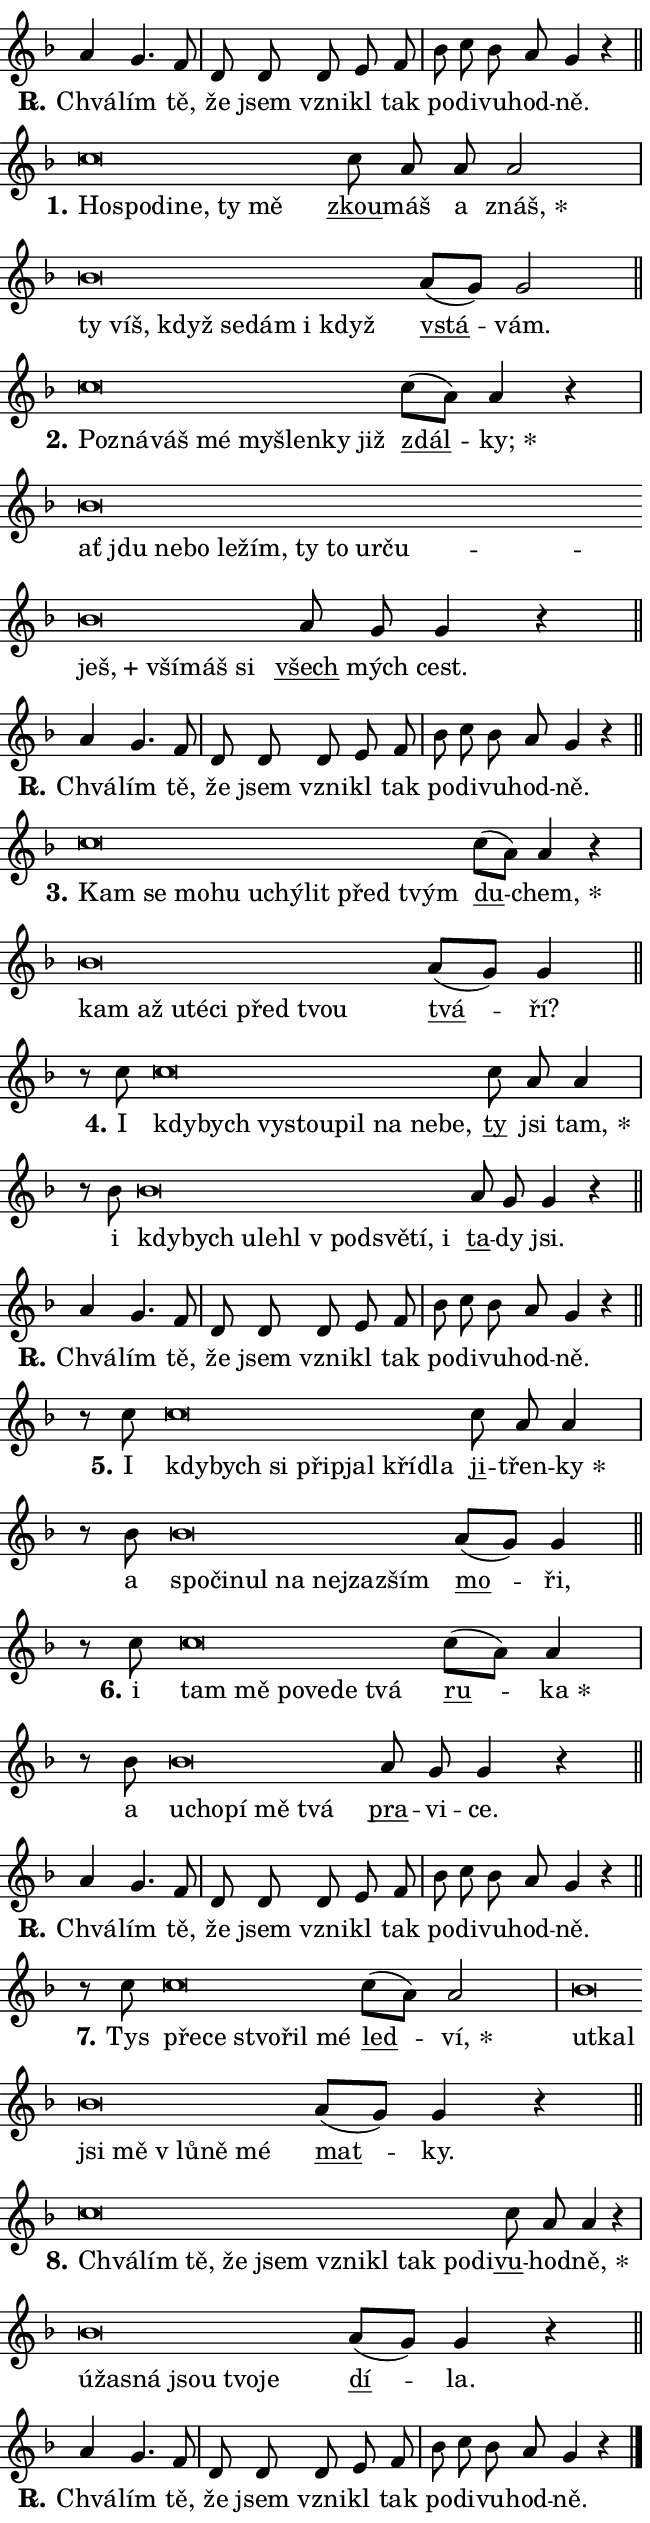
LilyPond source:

\version "2.24.0"
\header { tagline = "" }
\paper {
  indent = 0\cm
  top-margin = 0\cm
  right-margin = 0.13\cm % to fit lyric hyphens
  bottom-margin = 0\cm
  left-margin = 0\cm
  paper-width = 11\cm
  page-breaking = #ly:one-page-breaking
  system-system-spacing.basic-distance = #11
  score-system-spacing.basic-distance = #11
  ragged-last = ##f
}


%% Author: Thomas Morley
%% https://lists.gnu.org/archive/html/lilypond-user/2020-05/msg00002.html
#(define (line-position grob)
"Returns position of @var[grob} in current system:
   @code{'start}, if at first time-step
   @code{'end}, if at last time-step
   @code{'middle} otherwise
"
  (let* ((col (ly:item-get-column grob))
         (ln (ly:grob-object col 'left-neighbor))
         (rn (ly:grob-object col 'right-neighbor))
         (col-to-check-left (if (ly:grob? ln) ln col))
         (col-to-check-right (if (ly:grob? rn) rn col))
         (break-dir-left
           (and
             (ly:grob-property col-to-check-left 'non-musical #f)
             (ly:item-break-dir col-to-check-left)))
         (break-dir-right
           (and
             (ly:grob-property col-to-check-right 'non-musical #f)
             (ly:item-break-dir col-to-check-right))))
        (cond ((eqv? 1 break-dir-left) 'start)
              ((eqv? -1 break-dir-right) 'end)
              (else 'middle))))

#(define (tranparent-at-line-position vctor)
  (lambda (grob)
  "Relying on @code{line-position} select the relevant enry from @var{vctor}.
Used to determine transparency,"
    (case (line-position grob)
      ((end) (not (vector-ref vctor 0)))
      ((middle) (not (vector-ref vctor 1)))
      ((start) (not (vector-ref vctor 2))))))

noteHeadBreakVisibility =
#(define-music-function (break-visibility)(vector?)
"Makes @code{NoteHead}s transparent relying on @var{break-visibility}"
#{
  \override NoteHead.transparent =
    #(tranparent-at-line-position break-visibility)
#})

#(define delete-ledgers-for-transparent-note-heads
  (lambda (grob)
    "Reads whether a @code{NoteHead} is transparent.
If so this @code{NoteHead} is removed from @code{'note-heads} from
@var{grob}, which is supposed to be @code{LedgerLineSpanner}.
As a result ledgers are not printed for this @code{NoteHead}"
    (let* ((nhds-array (ly:grob-object grob 'note-heads))
           (nhds-list
             (if (ly:grob-array? nhds-array)
                 (ly:grob-array->list nhds-array)
                 '()))
           ;; Relies on the transparent-property being done before
           ;; Staff.LedgerLineSpanner.after-line-breaking is executed.
           ;; This is fragile ...
           (to-keep
             (remove
               (lambda (nhd)
                 (ly:grob-property nhd 'transparent #f))
               nhds-list)))
      ;; TODO find a better method to iterate over grob-arrays, similiar
      ;; to filter/remove etc for lists
      ;; For now rebuilt from scratch
      (set! (ly:grob-object grob 'note-heads)  '())
      (for-each
        (lambda (nhd)
          (ly:pointer-group-interface::add-grob grob 'note-heads nhd))
        to-keep))))

squashNotes = {
  \override NoteHead.X-extent = #'(-0.2 . 0.2)
  \override NoteHead.Y-extent = #'(-0.75 . 0)
  \override NoteHead.stencil =
    #(lambda (grob)
       (let ((pos (ly:grob-property grob 'staff-position)))
         (begin
           (if (< pos -7) (display "ERROR: Lower brevis then expected\n") (display ""))
           (if (<= pos -6) ly:text-interface::print ly:note-head::print))))
}
unSquashNotes = {
  \revert NoteHead.X-extent
  \revert NoteHead.Y-extent
  \revert NoteHead.stencil
}

hideNotes = \noteHeadBreakVisibility #begin-of-line-visible
unHideNotes = \noteHeadBreakVisibility #all-visible

% work-around for resetting accidentals
% https://lilypond.org/doc/v2.23/Documentation/notation/displaying-rhythms#unmetered-music
cadenzaMeasure = {
  \cadenzaOff
  \partial 1024 s1024
  \cadenzaOn
}

#(define-markup-command (accent layout props text) (markup?)
  "Underline accented syllable"
  (interpret-markup layout props
    #{\markup \override #'(offset . 4.3) \underline { #text }#}))

responsum = \markup \concat {
  "R" \hspace #-1.05 \path #0.1 #'((moveto 0 0.07) (lineto 0.9 0.8)) \hspace #0.05 "."
}

spaceSize = #0.6828661417322834 % exact space size for TeX Gyre Schola

\layout {
  \context {
    \Staff
    \remove "Time_signature_engraver"
    \override LedgerLineSpanner.after-line-breaking = #delete-ledgers-for-transparent-note-heads
  }
  \context {
    \Lyrics {
      \override LyricSpace.minimum-distance = \spaceSize
      \override LyricText.font-name = #"TeX Gyre Schola"
      \override LyricText.font-size = 1
      \override StanzaNumber.font-name = #"TeX Gyre Schola Bold"
      \override StanzaNumber.font-size = 1
    }
  }
  \context {
    \Score 
    \override NoteHead.text =
      #(lambda (grob) 
        (let ((pos (ly:grob-property grob 'staff-position)))
          #{\markup {
            \combine
              \halign #-0.55 \raise #(if (= pos -6) 0 0.5) \override #'(thickness . 2) \draw-line #'(3.2 . 0)
              \musicglyph "noteheads.sM1"
          }#}))
  }
}

% magnetic-lyrics.ily
%
%   written by
%     Jean Abou Samra <jean@abou-samra.fr>
%     Werner Lemberg <wl@gnu.org>
%
%   adapted by
%     Jiri Hon <jiri.hon@gmail.com>
%
% Version 2022-Apr-15

% https://www.mail-archive.com/lilypond-user@gnu.org/msg149350.html

#(define (Left_hyphen_pointer_engraver context)
   "Collect syllable-hyphen-syllable occurrences in lyrics and store
them in properties.  This engraver only looks to the left.  For
example, if the lyrics input is @code{foo -- bar}, it does the
following.

@itemize @bullet
@item
Set the @code{text} property of the @code{LyricHyphen} grob between
@q{foo} and @q{bar} to @code{foo}.

@item
Set the @code{left-hyphen} property of the @code{LyricText} grob with
text @q{foo} to the @code{LyricHyphen} grob between @q{foo} and
@q{bar}.
@end itemize

Use this auxiliary engraver in combination with the
@code{lyric-@/text::@/apply-@/magnetic-@/offset!} hook."
   (let ((hyphen #f)
         (text #f))
     (make-engraver
      (acknowledgers
       ((lyric-syllable-interface engraver grob source-engraver)
        (set! text grob)))
      (end-acknowledgers
       ((lyric-hyphen-interface engraver grob source-engraver)
        ;(when (not (grob::has-interface grob 'lyric-space-interface))
          (set! hyphen grob)));)
      ((stop-translation-timestep engraver)
       (when (and text hyphen)
         (ly:grob-set-object! text 'left-hyphen hyphen))
       (set! text #f)
       (set! hyphen #f)))))

#(define (lyric-text::apply-magnetic-offset! grob)
   "If the space between two syllables is less than the value in
property @code{LyricText@/.details@/.squash-threshold}, move the right
syllable to the left so that it gets concatenated with the left
syllable.

Use this function as a hook for
@code{LyricText@/.after-@/line-@/breaking} if the
@code{Left_@/hyphen_@/pointer_@/engraver} is active."
   (let ((hyphen (ly:grob-object grob 'left-hyphen #f)))
     (when hyphen
       (let ((left-text (ly:spanner-bound hyphen LEFT)))
         (when (grob::has-interface left-text 'lyric-syllable-interface)
           (let* ((common (ly:grob-common-refpoint grob left-text X))
                  (this-x-ext (ly:grob-extent grob common X))
                  (left-x-ext
                   (begin
                     ;; Trigger magnetism for left-text.
                     (ly:grob-property left-text 'after-line-breaking)
                     (ly:grob-extent left-text common X)))
                  ;; `delta` is the gap width between two syllables.
                  (delta (- (interval-start this-x-ext)
                            (interval-end left-x-ext)))
                  (details (ly:grob-property grob 'details))
                  (threshold (assoc-get 'squash-threshold details 0.2)))
             (when (< delta threshold)
               (let* (;; We have to manipulate the input text so that
                      ;; ligatures crossing syllable boundaries are not
                      ;; disabled.  For languages based on the Latin
                      ;; script this is essentially a beautification.
                      ;; However, for non-Western scripts it can be a
                      ;; necessity.
                      (lt (ly:grob-property left-text 'text))
                      (rt (ly:grob-property grob 'text))
                      (is-space (grob::has-interface hyphen 'lyric-space-interface))
                      (space (if is-space " " ""))
                      (extra-delta (if is-space spaceSize 0))
                      ;; Append new syllable.
                      (ltrt-space (if (and (string? lt) (string? rt))
                                (string-append lt space rt)
                                (make-concat-markup (list lt space rt))))
                      ;; Right-align `ltrt` to the right side.
                      (ltrt-space-markup (grob-interpret-markup
                               grob
                               (make-translate-markup
                                (cons (interval-length this-x-ext) 0)
                                (make-right-align-markup ltrt-space)))))
                 (begin
                   ;; Don't print `left-text`.
                   (ly:grob-set-property! left-text 'stencil #f)
                   ;; Set text and stencil (which holds all collected
                   ;; syllables so far) and shift it to the left.
                   (ly:grob-set-property! grob 'text ltrt-space)
                   (ly:grob-set-property! grob 'stencil ltrt-space-markup)
                   (ly:grob-translate-axis! grob (- (- delta extra-delta)) X))))))))))


#(define (lyric-hyphen::displace-bounds-first grob)
   ;; Make very sure this callback isn't triggered too early.
   (let ((left (ly:spanner-bound grob LEFT))
         (right (ly:spanner-bound grob RIGHT)))
     (ly:grob-property left 'after-line-breaking)
     (ly:grob-property right 'after-line-breaking)
     (ly:lyric-hyphen::print grob)))

squashThreshold = #0.4

\layout {
  \context {
    \Lyrics
    \consists #Left_hyphen_pointer_engraver
    \override LyricText.after-line-breaking =
      #lyric-text::apply-magnetic-offset!
    \override LyricHyphen.stencil = #lyric-hyphen::displace-bounds-first
    \override LyricText.details.squash-threshold = \squashThreshold
    \override LyricHyphen.minimum-distance = 0
    \override LyricHyphen.minimum-length = \squashThreshold
  }
}

squashText = \override LyricText.details.squash-threshold = 9999
unSquashText = \override LyricText.details.squash-threshold = \squashThreshold

leftText = \override LyricText.self-alignment-X = #LEFT
unLeftText = \revert LyricText.self-alignment-X

starOffset = #(lambda (grob) 
                (let ((x_offset (ly:self-alignment-interface::aligned-on-x-parent grob)))
                  (if (= x_offset 0) 0 (+ x_offset 1.2))))

star = #(define-music-function (syllable)(string?)
"Append star separator at the end of a syllable"
#{
  \once \override LyricText.X-offset = #starOffset
  \lyricmode { \markup {
    #syllable
    \override #'((font-name . "TeX Gyre Schola Bold")) \hspace #0.2 \lower #0.65 \larger "*"
  } }
#})

starAccent = #(define-music-function (syllable)(string?)
"Append star separator at the end of a syllable and make accent"
#{
  \once \override LyricText.X-offset = #starOffset
  \lyricmode { \markup {
    \accent #syllable
    \override #'((font-name . "TeX Gyre Schola Bold")) \hspace #0.2 \lower #0.65 \larger "*"
  } }
#})

breath = #(define-music-function (syllable)(string?)
"Append breathing indicator at the end of a syllable"
#{
  \lyricmode { \markup { #syllable "+" } }
#})

optionalBreath = #(define-music-function (syllable)(string?)
"Append optional breathing indicator at the end of a syllable"
#{
  \lyricmode { \markup { #syllable "(+)" } }
#})


\score {
    <<
        \new Voice = "melody" { \cadenzaOn \key f \major \relative { a'4 g4. f8 \cadenzaMeasure \bar "|" d d \bar "" d e f \cadenzaMeasure \bar "|" bes c bes a g4 r \cadenzaMeasure \bar "||" \break } }
        \new Lyrics \lyricsto "melody" { \lyricmode { \set stanza = \responsum
Chvá -- lím tě, že jsem vzni -- kl tak po -- di -- vu -- hod -- ně. } }
    >>
    \layout {}
}

\score {
    <<
        \new Voice = "melody" { \cadenzaOn \key f \major \relative { \squashNotes c''\breve*1/16 \hideNotes \breve*1/16 \bar "" \breve*1/16 \bar "" \breve*1/16 \bar "" \breve*1/16 \breve*1/16 \bar "" \unHideNotes \unSquashNotes \bar "" c8 a a a2 \cadenzaMeasure \bar "|" \squashNotes bes\breve*1/16 \hideNotes \breve*1/16 \bar "" \breve*1/16 \bar "" \breve*1/16 \bar "" \breve*1/16 \bar "" \breve*1/16 \breve*1/16 \bar "" \unHideNotes \unSquashNotes \bar "" a8[( g)] g2 \cadenzaMeasure \bar "||" \break } }
        \new Lyrics \lyricsto "melody" { \lyricmode { \set stanza = "1."
\leftText Ho -- \squashText spo -- di -- ne, ty mě \unLeftText \unSquashText \markup \accent zkou -- máš a \star znáš, \leftText ty \squashText víš, když se -- dám i když \unLeftText \unSquashText \markup \accent vstá -- vám. } }
    >>
    \layout {}
}

\score {
    <<
        \new Voice = "melody" { \cadenzaOn \key f \major \relative { \squashNotes c''\breve*1/16 \hideNotes \breve*1/16 \bar "" \breve*1/16 \bar "" \breve*1/16 \bar "" \breve*1/16 \bar "" \breve*1/16 \bar "" \breve*1/16 \breve*1/16 \bar "" \unHideNotes \unSquashNotes \bar "" c8[( a)] a4 r \cadenzaMeasure \bar "|" \squashNotes bes\breve*1/16 \hideNotes \breve*1/16 \bar "" \breve*1/16 \bar "" \breve*1/16 \bar "" \breve*1/16 \bar "" \breve*1/16 \bar "" \breve*1/16 \bar "" \breve*1/16 \bar "" \breve*1/16 \bar "" \breve*1/16 \bar "" \breve*1/16 \bar "" \breve*1/16 \bar "" \breve*1/16 \breve*1/16 \bar "" \unHideNotes \unSquashNotes \bar "" a8 g g4 r \cadenzaMeasure \bar "||" \break } }
        \new Lyrics \lyricsto "melody" { \lyricmode { \set stanza = "2."
\leftText Po -- \squashText zná -- váš mé my -- šlen -- ky již \unLeftText \unSquashText \markup \accent zdál -- \star ky; \leftText ať \squashText jdu ne -- bo le -- žím, ty to ur -- ču -- \breath "ješ," vší -- máš si \unLeftText \unSquashText \markup \accent všech mých cest. } }
    >>
    \layout {}
}

\score {
    <<
        \new Voice = "melody" { \cadenzaOn \key f \major \relative { a'4 g4. f8 \cadenzaMeasure \bar "|" d d \bar "" d e f \cadenzaMeasure \bar "|" bes c bes a g4 r \cadenzaMeasure \bar "||" \break } }
        \new Lyrics \lyricsto "melody" { \lyricmode { \set stanza = \responsum
Chvá -- lím tě, že jsem vzni -- kl tak po -- di -- vu -- hod -- ně. } }
    >>
    \layout {}
}

\score {
    <<
        \new Voice = "melody" { \cadenzaOn \key f \major \relative { \squashNotes c''\breve*1/16 \hideNotes \breve*1/16 \bar "" \breve*1/16 \bar "" \breve*1/16 \bar "" \breve*1/16 \bar "" \breve*1/16 \bar "" \breve*1/16 \bar "" \breve*1/16 \breve*1/16 \bar "" \unHideNotes \unSquashNotes \bar "" c8[( a)] a4 r \cadenzaMeasure \bar "|" \squashNotes bes\breve*1/16 \hideNotes \breve*1/16 \bar "" \breve*1/16 \bar "" \breve*1/16 \bar "" \breve*1/16 \bar "" \breve*1/16 \breve*1/16 \bar "" \unHideNotes \unSquashNotes \bar "" a8[( g)] g4 \cadenzaMeasure \bar "||" \break } }
        \new Lyrics \lyricsto "melody" { \lyricmode { \set stanza = "3."
\leftText Kam \squashText se mo -- hu u -- chý -- lit před tvým \unLeftText \unSquashText \markup \accent du -- \star chem, \leftText kam \squashText až u -- té -- ci před tvou \unLeftText \unSquashText \markup \accent tvá -- ří? } }
    >>
    \layout {}
}

\score {
    <<
        \new Voice = "melody" { \cadenzaOn \key f \major \relative { r8 c''8 \squashNotes c\breve*1/16 \hideNotes \breve*1/16 \bar "" \breve*1/16 \bar "" \breve*1/16 \bar "" \breve*1/16 \bar "" \breve*1/16 \bar "" \breve*1/16 \breve*1/16 \bar "" \unHideNotes \unSquashNotes \bar "" c8 a a4 \cadenzaMeasure \bar "|" r8 bes8 \squashNotes bes\breve*1/16 \hideNotes \breve*1/16 \bar "" \breve*1/16 \bar "" \breve*1/16 \bar "" \breve*1/16 \bar "" \breve*1/16 \bar "" \breve*1/16 \bar "" \breve*1/16 \breve*1/16 \bar "" \unHideNotes \unSquashNotes \bar "" a8 g g4 r \cadenzaMeasure \bar "||" \break } }
        \new Lyrics \lyricsto "melody" { \lyricmode { \set stanza = "4."
I \leftText kdy -- \squashText bych vy -- stou -- pil na ne -- be, \unLeftText \unSquashText \markup \accent ty jsi \star tam, i \leftText kdy -- \squashText bych u -- le -- hl "v pod" -- svě -- tí, i \unLeftText \unSquashText \markup \accent ta -- dy jsi. } }
    >>
    \layout {}
}

\score {
    <<
        \new Voice = "melody" { \cadenzaOn \key f \major \relative { a'4 g4. f8 \cadenzaMeasure \bar "|" d d \bar "" d e f \cadenzaMeasure \bar "|" bes c bes a g4 r \cadenzaMeasure \bar "||" \break } }
        \new Lyrics \lyricsto "melody" { \lyricmode { \set stanza = \responsum
Chvá -- lím tě, že jsem vzni -- kl tak po -- di -- vu -- hod -- ně. } }
    >>
    \layout {}
}

\score {
    <<
        \new Voice = "melody" { \cadenzaOn \key f \major \relative { r8 c''8 \squashNotes c\breve*1/16 \hideNotes \breve*1/16 \bar "" \breve*1/16 \bar "" \breve*1/16 \bar "" \breve*1/16 \bar "" \breve*1/16 \breve*1/16 \bar "" \unHideNotes \unSquashNotes \bar "" c8 a a4 \cadenzaMeasure \bar "|" r8 bes8 \squashNotes bes\breve*1/16 \hideNotes \breve*1/16 \bar "" \breve*1/16 \bar "" \breve*1/16 \bar "" \breve*1/16 \breve*1/16 \bar "" \unHideNotes \unSquashNotes \bar "" a8[( g)] g4 \cadenzaMeasure \bar "||" \break } }
        \new Lyrics \lyricsto "melody" { \lyricmode { \set stanza = "5."
I \leftText kdy -- \squashText bych si při -- pjal kří -- dla \unLeftText \unSquashText \markup \accent ji -- třen -- \star ky a \leftText spo -- \squashText či -- nul na nej -- zazším \unLeftText \unSquashText \markup \accent mo -- ři, } }
    >>
    \layout {}
}

\score {
    <<
        \new Voice = "melody" { \cadenzaOn \key f \major \relative { r8 c''8 \squashNotes c\breve*1/16 \hideNotes \breve*1/16 \bar "" \breve*1/16 \bar "" \breve*1/16 \bar "" \breve*1/16 \breve*1/16 \bar "" \unHideNotes \unSquashNotes \bar "" c8[( a)] a4 \cadenzaMeasure \bar "|" r8 bes8 \squashNotes bes\breve*1/16 \hideNotes \breve*1/16 \bar "" \breve*1/16 \bar "" \breve*1/16 \breve*1/16 \bar "" \unHideNotes \unSquashNotes \bar "" a8 g g4 r \cadenzaMeasure \bar "||" \break } }
        \new Lyrics \lyricsto "melody" { \lyricmode { \set stanza = "6."
i \leftText tam \squashText mě po -- ve -- de tvá \unLeftText \unSquashText \markup \accent ru -- \star ka a \leftText u -- \squashText cho -- pí mě tvá \unLeftText \unSquashText \markup \accent pra -- vi -- ce. } }
    >>
    \layout {}
}

\score {
    <<
        \new Voice = "melody" { \cadenzaOn \key f \major \relative { a'4 g4. f8 \cadenzaMeasure \bar "|" d d \bar "" d e f \cadenzaMeasure \bar "|" bes c bes a g4 r \cadenzaMeasure \bar "||" \break } }
        \new Lyrics \lyricsto "melody" { \lyricmode { \set stanza = \responsum
Chvá -- lím tě, že jsem vzni -- kl tak po -- di -- vu -- hod -- ně. } }
    >>
    \layout {}
}

\score {
    <<
        \new Voice = "melody" { \cadenzaOn \key f \major \relative { r8 c''8 \squashNotes c\breve*1/16 \hideNotes \breve*1/16 \bar "" \breve*1/16 \bar "" \breve*1/16 \breve*1/16 \bar "" \unHideNotes \unSquashNotes \bar "" c8[( a)] a2 \cadenzaMeasure \bar "|" \squashNotes bes\breve*1/16 \hideNotes \breve*1/16 \bar "" \breve*1/16 \bar "" \breve*1/16 \bar "" \breve*1/16 \bar "" \breve*1/16 \breve*1/16 \bar "" \unHideNotes \unSquashNotes \bar "" a8[( g)] g4 r \cadenzaMeasure \bar "||" \break } }
        \new Lyrics \lyricsto "melody" { \lyricmode { \set stanza = "7."
Tys \leftText pře -- \squashText ce stvo -- řil mé \unLeftText \unSquashText \markup \accent led -- \star ví, \leftText ut -- \squashText kal jsi mě "v lů" -- ně mé \unLeftText \unSquashText \markup \accent mat -- ky. } }
    >>
    \layout {}
}

\score {
    <<
        \new Voice = "melody" { \cadenzaOn \key f \major \relative { \squashNotes c''\breve*1/16 \hideNotes \breve*1/16 \bar "" \breve*1/16 \bar "" \breve*1/16 \bar "" \breve*1/16 \bar "" \breve*1/16 \bar "" \breve*1/16 \bar "" \breve*1/16 \bar "" \breve*1/16 \breve*1/16 \bar "" \unHideNotes \unSquashNotes \bar "" c8 a a4 r \cadenzaMeasure \bar "|" \squashNotes bes\breve*1/16 \hideNotes \breve*1/16 \bar "" \breve*1/16 \bar "" \breve*1/16 \bar "" \breve*1/16 \breve*1/16 \bar "" \unHideNotes \unSquashNotes \bar "" a8[( g)] g4 r \cadenzaMeasure \bar "||" \break } }
        \new Lyrics \lyricsto "melody" { \lyricmode { \set stanza = "8."
\leftText Chvá -- \squashText lím tě, že jsem vzni -- kl tak po -- di -- \unLeftText \unSquashText \markup \accent vu -- hod -- \star ně, \leftText ú -- \squashText ža -- sná jsou tvo -- je \unLeftText \unSquashText \markup \accent dí -- la. } }
    >>
    \layout {}
}

\score {
    <<
        \new Voice = "melody" { \cadenzaOn \key f \major \relative { a'4 g4. f8 \cadenzaMeasure \bar "|" d d \bar "" d e f \cadenzaMeasure \bar "|" bes c bes a g4 r \cadenzaMeasure \bar "||" \break } \bar "|." }
        \new Lyrics \lyricsto "melody" { \lyricmode { \set stanza = \responsum
Chvá -- lím tě, že jsem vzni -- kl tak po -- di -- vu -- hod -- ně. } }
    >>
    \layout {}
}
